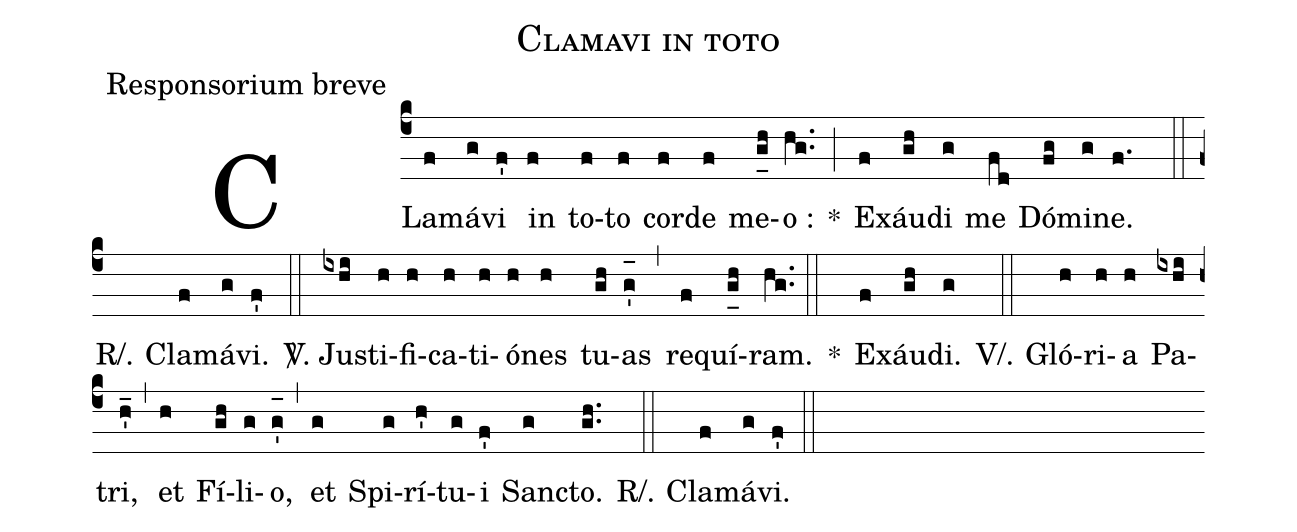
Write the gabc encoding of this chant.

name:Clamavi in toto;
office-part:Responsorium breve;
%%
(c4) CLa(f)má(g)vi(f') in(f) to(f)to(f) cor(f)de(f) me(g_[uh:l]h)o :(hg..) *(;) Ex(f)áu(gh)di(g) me(fd) Dó(fg)mi(g)ne.(f.) (::)
R/. Cla(f)má(g)vi.(f') (::)
<sp>V/</sp>. Ju(ixhi)sti(h)fi(h)ca(h)ti(h)ó(h)nes(h) tu(gh)as(g'_[oh:h]) (,) re(f)quí(g_[uh:l]h)ram.(hg..) (::)
*() Ex(f)áu(gh)di.(g) (::)
V/. Gló(h)ri(h)a(h) Pa(ixhi)tri,(h'_) (,) et(h) Fí(gh)li(g)o,(g'_[oh:h]) (,) et(g) Spi(g)rí(h')tu(g)i(f') San(g)cto.(gh..) (::)
R/. Cla(f)má(g)vi.(f') (::)
